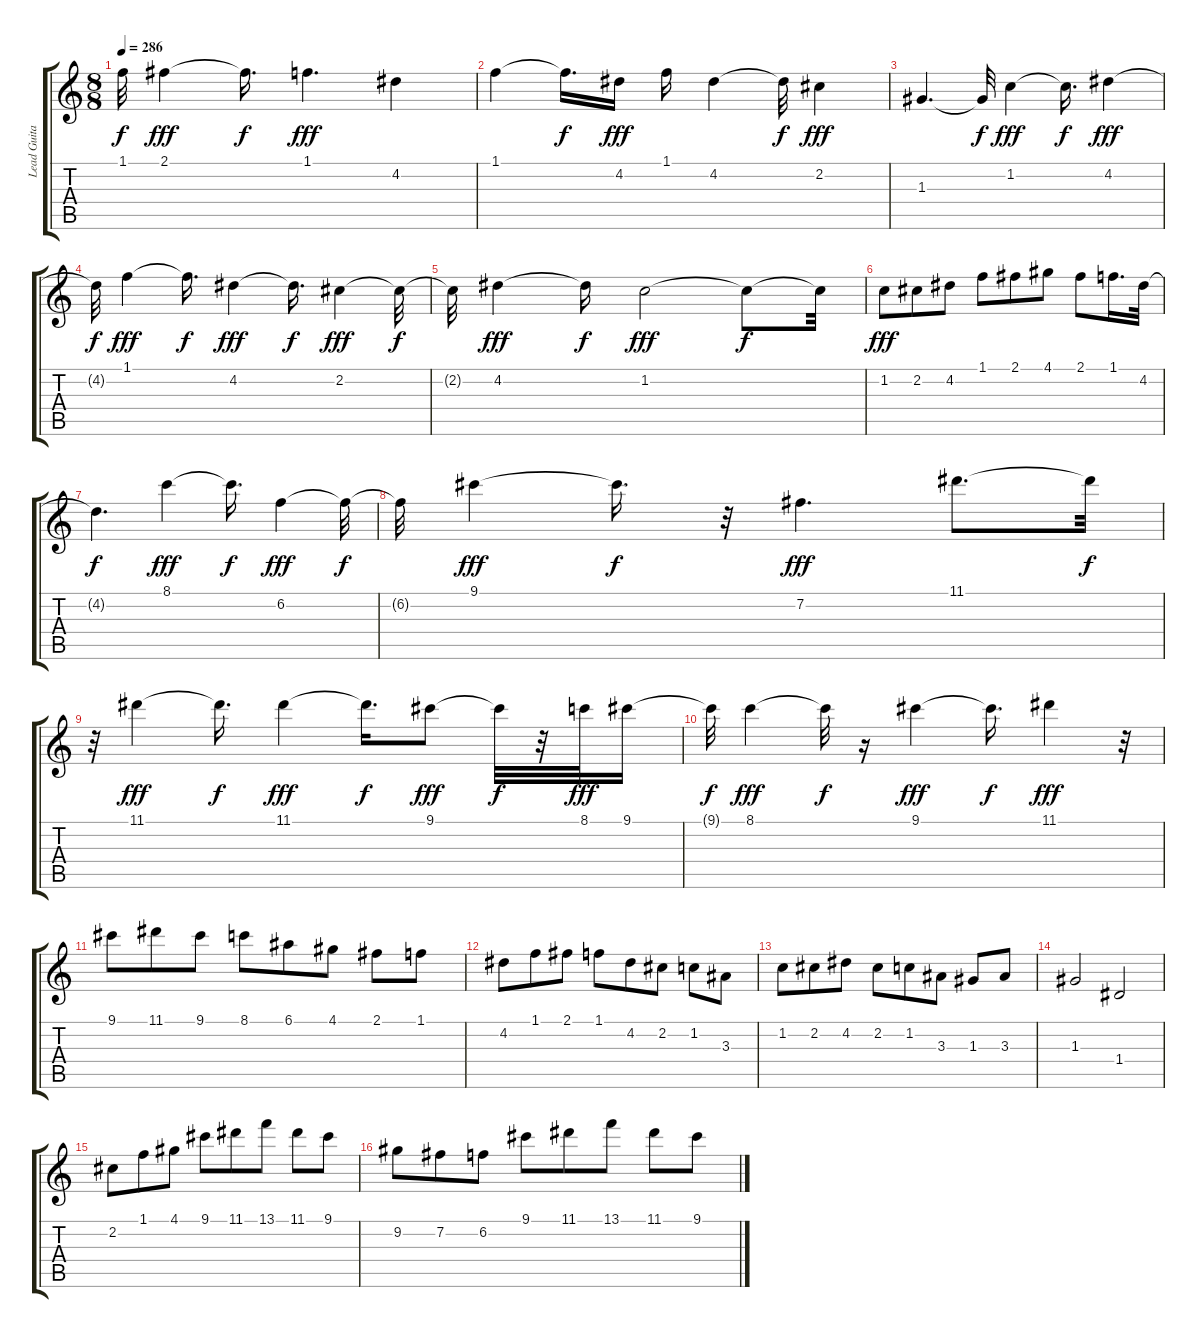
\track ("Lead Guitar" "Lead Guita") {instrument distortionguitar}
\staff {score tabs}
\tuning (E4 B3 G3 D3 A2 E2) {hide}
\ts (8 8)
\tempo 286
\clef g2
\ks c
1.1{t}.32{dy f} 2.1.4{dy fff} 2.1{t}.16{d dy f} 1.1.4{d dy fff} 4.2.4 |
1.1.4 1.1{t}.16{d dy f} 4.2.16{dy fff} 1.1.16 4.2.4 4.2{t}.32{dy f} 2.2.4{dy fff} |
1.3.4{d} 1.3{t}.32{dy f} 1.2.4{dy fff} 1.2{t}.16{d dy f} 4.2.4{dy fff} |
4.2{t}.32{dy f} 1.1.4{dy fff} 1.1{t}.16{d dy f} 4.2.4{dy fff} 4.2{t}.16{d dy f} 2.2.4{dy fff} 2.2{t}.32{dy f} |
2.2{t}.32 4.2.4{dy fff} 4.2{t}.16{dy f} 1.2.2{dy fff} 1.2{t}.8{dy f} 1.2{t}.32 |
1.2.8{dy fff} 2.2.8 4.2.8 1.1.8 2.1.8 4.1.8 2.1.8 1.1.16{d} 4.2.32 |
4.2{t}.4{d dy f} 8.1.4{dy fff} 8.1{t}.16{d dy f} 6.2.4{dy fff} 6.2{t}.32{dy f} |
6.2{t}.32 9.1.4{dy fff} 9.1{t}.16{d dy f} r.32 7.2.4{d dy fff} 11.1.8{d} 11.1{t}.32{dy f} |
r.32 11.1.4{dy fff} 11.1{t}.16{d dy f} 11.1.4{dy fff} 11.1{t}.16{d dy f} 9.1.8{dy fff} 9.1{t}.32{dy f} r.32 8.1.32{dy fff} 9.1.16 |
9.1{t}.32{dy f} 8.1.4{dy fff} 8.1{t}.32{dy f} r.16 9.1.4{dy fff} 9.1{t}.16{d dy f} 11.1.4{dy fff} r.32 |
9.1.8 11.1.8 9.1.8 8.1.8 6.1.8 4.1.8 2.1.8 1.1.8 |
4.2.8 1.1.8 2.1.8 1.1.8 4.2.8 2.2.8 1.2.8 3.3.8 |
1.2.8 2.2.8 4.2.8 2.2.8 1.2.8 3.3.8 1.3.8 3.3.8 |
1.3.2 1.4.2 |
2.2.8 1.1.8 4.1.8 9.1.8 11.1.8 13.1.8 11.1.8 9.1.8 |
9.2.8 7.2.8 6.2.8 9.1.8 11.1.8 13.1.8 11.1.8 9.1.8
